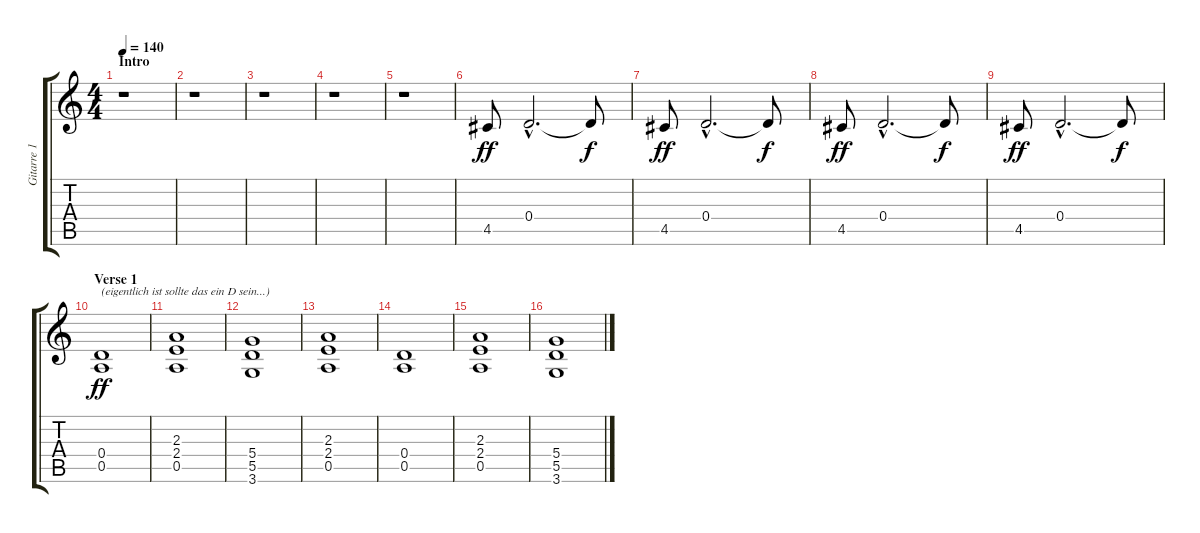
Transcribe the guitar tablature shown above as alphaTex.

\track ("Gitarre 1 - Farin Urlaub" "Gitarre 1 ") {instrument distortionguitar}
\staff {score tabs}
\tuning (E4 B3 G3 D3 A2 E2) {hide}
\ts (4 4)
\section ("" "Intro")
\tempo 140
\clef g2
\ks c
r.1{dy ff instrument distortionguitar} |
r.1 |
r.1 |
r.1 |
r.1 |
4.5.8 0.4{hac}.2{d} 0.4{t}.8{dy f} |
4.5.8{dy ff} 0.4{hac}.2{d} 0.4{t}.8{dy f} |
4.5.8{dy ff} 0.4{hac}.2{d} 0.4{t}.8{dy f} |
4.5.8{dy ff} 0.4{hac}.2{d} 0.4{t}.8{dy f} |
\section ("" "Verse 1")
(0.4 0.5).1{txt "(eigentlich ist sollte das ein D sein...)" dy ff} |
(2.3 2.4 0.5).1 |
(5.4 5.5 3.6).1 |
(2.3 2.4 0.5).1 |
(0.4 0.5).1 |
(2.3 2.4 0.5).1 |
(5.4 5.5 3.6).1
